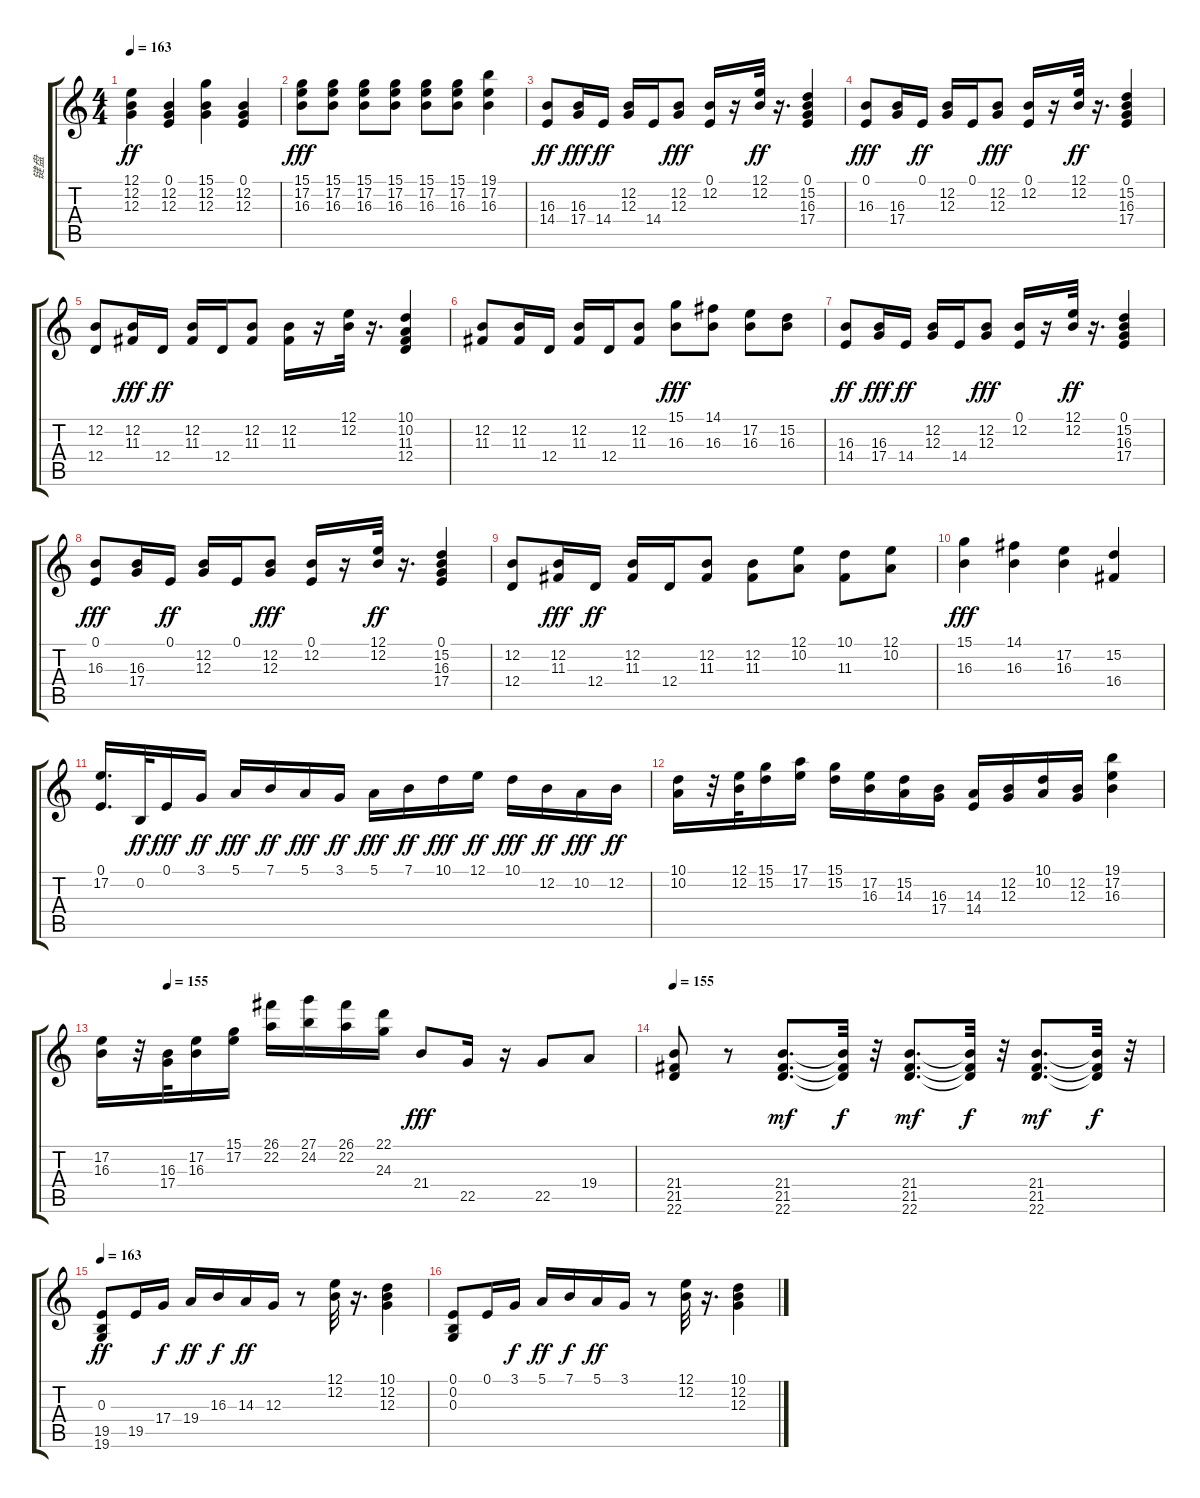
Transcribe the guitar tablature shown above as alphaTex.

\track ("键盘" "键盘") {instrument harpsichord}
\staff {score tabs}
\tuning (E4 B3 G3 D3 A2 E2) {hide}
\ts (4 4)
\tempo 163
\clef g2
\ks c
(12.1 12.2 12.3).4{dy ff} (0.1 12.2 12.3).4 (15.1 12.2 12.3).4 (0.1 12.2 12.3).4 |
(15.1 17.2 16.3).8{dy fff} (15.1 17.2 16.3).8 (15.1 17.2 16.3).8 (15.1 17.2 16.3).8 (15.1 17.2 16.3).8 (15.1 17.2 16.3).8 (19.1 17.2 16.3).4 |
(16.3 14.4).8{dy ff} (16.3 17.4).16{dy fff} 14.4.16{dy ff} (12.2 12.3).16 14.4.16 (12.2 12.3).8{dy fff} (0.1 12.2).16 r.16 (12.1 12.2).32{dy ff} r.16{d} (0.1 15.2 16.3 17.4).4 |
(0.1 16.3).8{dy fff} (16.3 17.4).16 0.1.16{dy ff} (12.2 12.3).16 0.1.16 (12.2 12.3).8{dy fff} (0.1 12.2).16 r.16 (12.1 12.2).32{dy ff} r.16{d} (0.1 15.2 16.3 17.4).4 |
(12.2 12.4).8 (12.2 11.3).16{dy fff} 12.4.16{dy ff} (12.2 11.3).16 12.4.16 (12.2 11.3).8 (12.2 11.3).16 r.16 (12.1 12.2).32 r.16{d} (10.1 10.2 11.3 12.4).4 |
(12.2 11.3).8 (12.2 11.3).16 12.4.16 (12.2 11.3).16 12.4.16 (12.2 11.3).8 (15.1 16.3).8{dy fff} (14.1 16.3).8 (17.2 16.3).8 (15.2 16.3).8 |
(16.3 14.4).8{dy ff} (16.3 17.4).16{dy fff} 14.4.16{dy ff} (12.2 12.3).16 14.4.16 (12.2 12.3).8{dy fff} (0.1 12.2).16 r.16 (12.1 12.2).32{dy ff} r.16{d} (0.1 15.2 16.3 17.4).4 |
(0.1 16.3).8{dy fff} (16.3 17.4).16 0.1.16{dy ff} (12.2 12.3).16 0.1.16 (12.2 12.3).8{dy fff} (0.1 12.2).16 r.16 (12.1 12.2).32{dy ff} r.16{d} (0.1 15.2 16.3 17.4).4 |
(12.2 12.4).8 (12.2 11.3).16{dy fff} 12.4.16{dy ff} (12.2 11.3).16 12.4.16 (12.2 11.3).8 (12.2 11.3).8 (12.1 10.2).8 (10.1 11.3).8 (12.1 10.2).8 |
(15.1 16.3).4{dy fff} (14.1 16.3).4 (17.2 16.3).4 (15.2 16.4).4 |
(0.1 17.2).16{d} 0.2.32{dy ff} 0.1.16{dy fff} 3.1.16{dy ff} 5.1.16{dy fff} 7.1.16{dy ff} 5.1.16{dy fff} 3.1.16{dy ff} 5.1.16{dy fff} 7.1.16{dy ff} 10.1.16{dy fff} 12.1.16{dy ff} 10.1.16{dy fff} 12.2.16{dy ff} 10.2.16{dy fff} 12.2.16{dy ff} |
(10.1 10.2).16 r.32 (12.1 12.2).32 (15.1 15.2).16 (17.1 17.2).16 (15.1 15.2).16 (17.2 16.3).16 (15.2 14.3).16 (16.3 17.4).16 (14.3 14.4).16 (12.2 12.3).16 (10.1 10.2).16 (12.2 12.3).16 (19.1 17.2 16.3).4 |
\tempo (155 0.125)
(17.2 16.3).16 r.32 (16.3 17.4).32 (17.2 16.3).16 (15.1 17.2).16 (26.1 22.2).16{txt ""} (27.1 24.2).16 (26.1 22.2).16 (22.1 24.3).16 21.4.8{dy fff} 22.5.16 r.16 22.5.8 19.4.8 |
\tempo 155
(21.4 21.5 22.6).8 r.8 (21.4 21.5 22.6).8{d dy mf} (21.4{t} 21.5{t} 22.6{t}).32{dy f} r.32 (21.4 21.5 22.6).8{d dy mf} (21.4{t} 21.5{t} 22.6{t}).32{dy f} r.32 (21.4 21.5 22.6).8{d dy mf} (21.4{t} 21.5{t} 22.6{t}).32{dy f} r.32 |
\tempo 163
(0.3 19.5 19.6).8{dy ff} 19.5.16 17.4.16{dy f} 19.4.16{dy ff} 16.3.16{dy f} 14.3.16{dy ff} 12.3.16 r.8 (12.1 12.2).32 r.16{d} (10.1 12.2 12.3).4 |
(0.1 0.2 0.3).8 0.1.16 3.1.16{dy f} 5.1.16{dy ff} 7.1.16{dy f} 5.1.16{dy ff} 3.1.16 r.8 (12.1 12.2).32 r.16{d} (10.1 12.2 12.3).4
